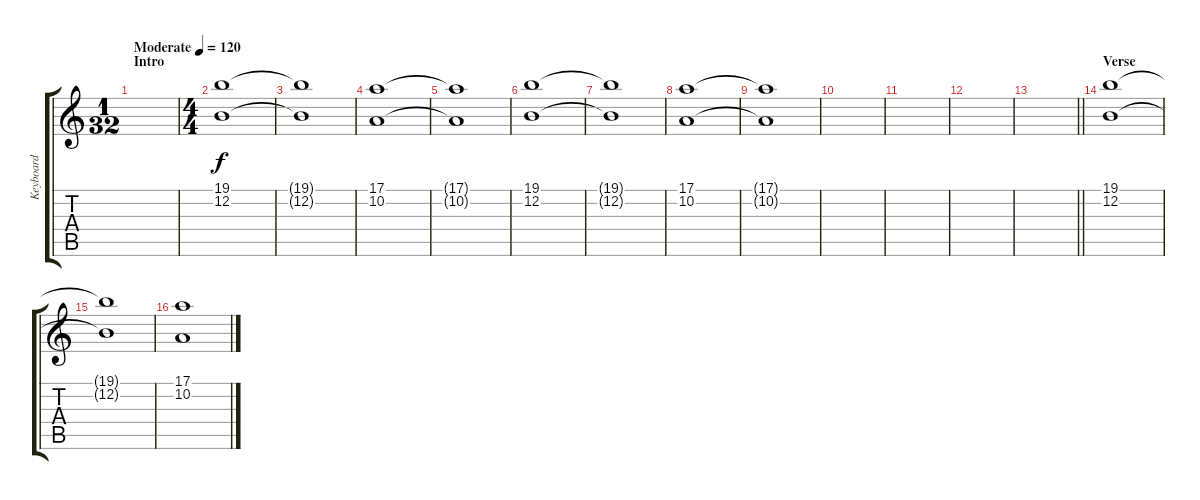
\track ("Keyboard" "Keyboard") {instrument synthstrings2}
\staff {score tabs}
\tuning (E4 B3 G3 D3 A2 E2) {hide}
\ts (1 32)
\section ("" "Intro")
\tempo (120 "Moderate")
\clef g2
\ks c
|
\ts (4 4)
(19.1 12.2).1 |
(19.1{t} 12.2{t}).1 |
(17.1 10.2).1 |
(17.1{t} 10.2{t}).1 |
(19.1 12.2).1 |
(19.1{t} 12.2{t}).1 |
(17.1 10.2).1 |
(17.1{t} 10.2{t}).1 |
|
|
|
\barLineRight lightlight
|
\section ("" "Verse")
(19.1 12.2).1 |
(19.1{t} 12.2{t}).1 |
(17.1 10.2).1
